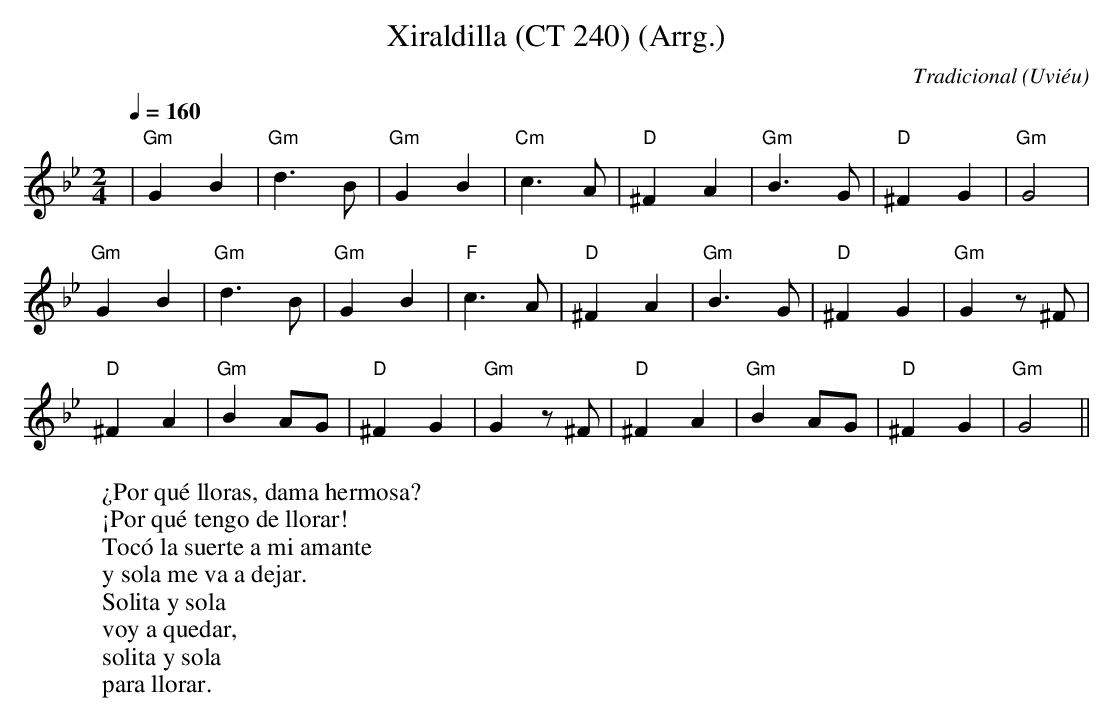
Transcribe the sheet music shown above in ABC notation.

X:1
T:Xiraldilla (CT 240) (Arrg.)
C:Tradicional
O:Uviéu
M:2/4
L:1/8
Q:1/4=160
W:¿Por qué lloras, dama hermosa?
W:¡Por qué tengo de llorar!
W:Tocó la suerte a mi amante
W:y sola me va a dejar.
W:Solita y sola
W:voy a quedar,
W:solita y sola
W:para llorar.
K:Gm
|"Gm"G2 B2|"Gm"d3 B|"Gm"G2 B2|"Cm"c3 A|"D"^F2 A2|"Gm"B3 G|"D"^F2 G2|"Gm"G4|
 "Gm"G2 B2|"Gm"d3 B|"Gm"G2 B2|"F"c3 A|"D"^F2 A2|"Gm"B3 G|"D"^F2 G2|"Gm"G2 z ^F|
"D"^F2 A2|"Gm"B2 AG|"D"^F2 G2|"Gm"G2 z ^F|"D"^F2 A2|"Gm"B2 AG|"D"^F2 G2|"Gm"G4||
